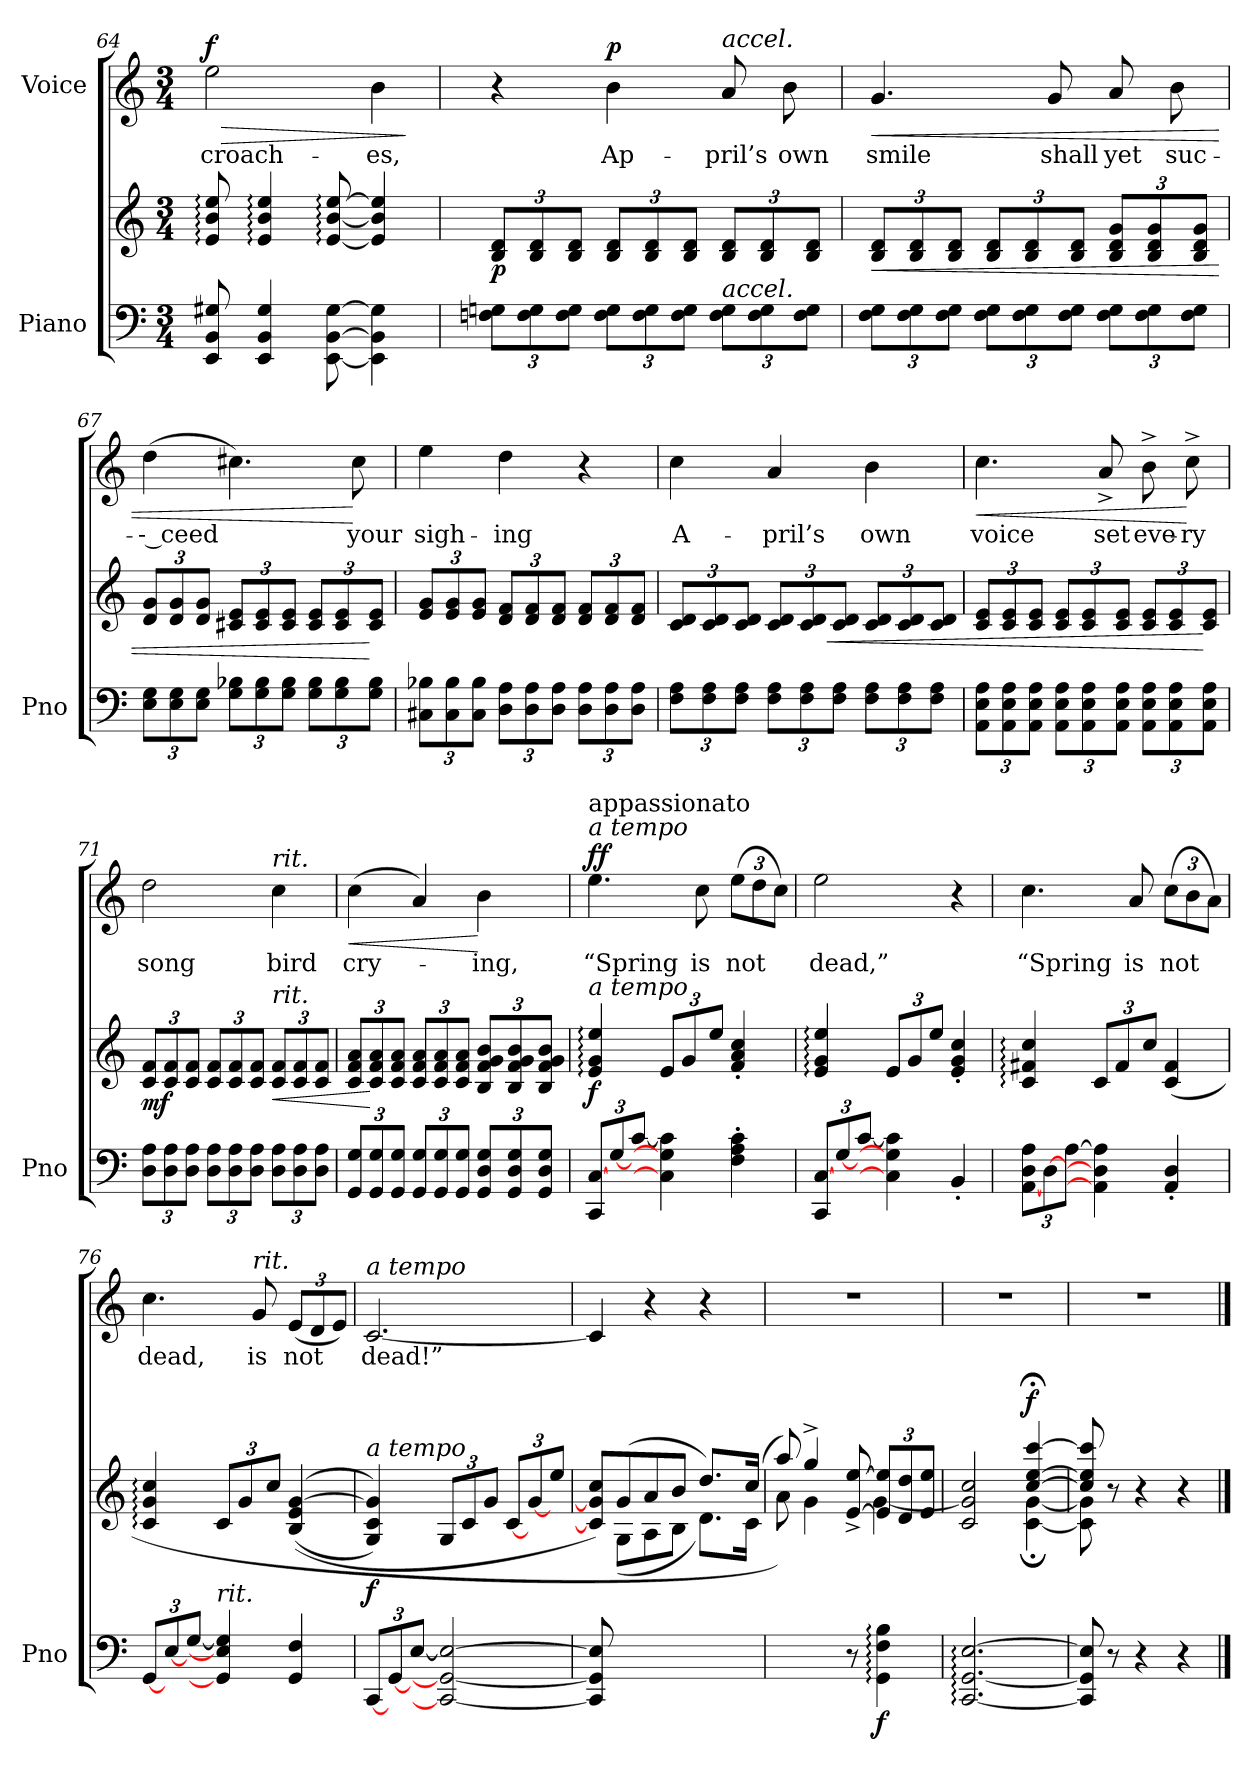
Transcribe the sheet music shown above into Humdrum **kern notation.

**kern	**kern	**dynam	**kern	**text	**dynam
*part2	*part2	*part2	*part1	*part1	*part1
*staff3	*staff2	*staff2/3	*staff1	*staff1	*staff1
*I"Piano	*	*	*I"Voice	*	*
*I'Pno	*	*	*	*	*
*clefF4	*clefG2	*	*clefG2	*	*
*k[]	*k[]	*	*k[]	*	*
*M3/4	*M3/4	*	*M3/4	*	*
=64	=64	=64	=64	=64	=64
!	!	!	!	!LO:LY:b	!LO:HP:b
!	!	!	!	!	!LO:DY:n=1:a
8EE/ 8BB/ 8G#X/	8e/: 8b/: 8ee/:	.	2ee\	-croach-	> f
4EE/ 4BB/ 4G#/	4e/: 4b/: 4ee/:	.	.	.	.
[8EE\ [8BB\ [8G#\	[8e/: [8b/: [8ee/:	.	.	.	.
!	!	!	!	!LO:LY:b	!
4EE\] 4BB\] 4G#\]	4e/] 4b/] 4ee/]	.	4b\	-es,	.
.	.	.	.	.	]
=65	=65	=65	=65	=65	=65
*Xbrackettup	*Xbrackettup	*	*	*	*
!	!	!LO:DY:b	!	!	!
12Fn\ 12Gn\L	12B/ 12d/L	p	4r	.	.
12F\ 12G\	12B/ 12d/	.	.	.	.
12F\ 12G\J	12B/ 12d/J	.	.	.	.
!	!	!	!	!LO:LY:b	!LO:DY:a
12F\ 12G\L	12B/ 12d/L	.	4b\	Ap-	p
12F\ 12G\	12B/ 12d/	.	.	.	.
12F\ 12G\J	12B/ 12d/J	.	.	.	.
!	!	!	!LO:TX:a:i:t=accel.	!	!
!LO:TX:a:i:t=accel.	!	!	!	!	!
!	!	!	!	!LO:LY:b	!
12F\ 12G\L	12B/ 12d/L	.	8a/	-pril’s	.
12F\ 12G\	12B/ 12d/	.	.	.	.
!	!	!	!	!LO:LY:b	!
.	.	.	8b\	own	.
12F\ 12G\J	12B/ 12d/J	.	.	.	.
=66	=66	=66	=66	=66	=66
*	*	*	*MM96	*	*
!	!	!LO:HP:b	!	!LO:LY:b	!LO:HP:b
12F\ 12G\L	12B/ 12d/L	<	4.g/	smile	<
12F\ 12G\	12B/ 12d/	.	.	.	.
12F\ 12G\J	12B/ 12d/J	.	.	.	.
12F\ 12G\L	12B/ 12d/L	.	.	.	.
12F\ 12G\	12B/ 12d/	.	.	.	.
!	!	!	!	!LO:LY:b	!
.	.	.	8g/	shall	.
12F\ 12G\J	12B/ 12d/J	.	.	.	.
!	!	!	!	!LO:LY:b	!
12F\ 12G\L	12B/ 12d/ 12g/L	.	8a/	yet	.
12F\ 12G\	12B/ 12d/ 12g/	.	.	.	.
!	!	!	!	!LO:LY:b	!
.	.	.	8b\	suc-	.
12F\ 12G\J	12B/ 12d/ 12g/J	.	.	.	.
!!LO:PB:g=z
=67	=67	=67	=67	=67	=67
!	!	!	!	!LO:LY:b	!
12E\ 12G\L	12d/ 12g/L	.	(>4dd\	-- ceed	.
12E\ 12G\	12d/ 12g/	.	.	.	.
12E\ 12G\J	12d/ 12g/J	.	.	.	.
12G\ 12B-X\L	12c#X/ 12e/L	.	4.cc#X\)	.	.
12G\ 12B-\	12c#/ 12e/	.	.	.	.
12G\ 12B-\J	12c#/ 12e/J	.	.	.	.
12G\ 12B-\L	12c#/ 12e/L	.	.	.	.
12G\ 12B-\	12c#/ 12e/	.	.	.	.
!	!	!	!	!LO:LY:b	!
.	.	.	8cc#\	your	[
12G\ 12B-\J	12c#/ 12e/J	[	.	.	.
=68	=68	=68	=68	=68	=68
!	!	!	!	!LO:LY:b	!
12C#X\ 12B-X\L	12e/ 12g/L	.	4ee\	sigh-	.
12C#\ 12B-\	12e/ 12g/	.	.	.	.
12C#\ 12B-\J	12e/ 12g/J	.	.	.	.
!	!	!	!	!LO:LY:b	!
12D\ 12A\L	12d/ 12f/L	.	4dd\	-ing	.
12D\ 12A\	12d/ 12f/	.	.	.	.
12D\ 12A\J	12d/ 12f/J	.	.	.	.
12D\ 12A\L	12d/ 12f/L	.	4r	.	.
12D\ 12A\	12d/ 12f/	.	.	.	.
12D\ 12A\J	12d/ 12f/J	.	.	.	.
=69	=69	=69	=69	=69	=69
!	!	!	!	!LO:LY:b	!
12F\ 12A\L	12c/ 12d/L	.	4cc\	A-	.
12F\ 12A\	12c/ 12d/	.	.	.	.
12F\ 12A\J	12c/ 12d/J	.	.	.	.
!	!	!	!	!LO:LY:b	!
12F\ 12A\L	12c/ 12d/L	.	4a/	-pril’s	.
12F\ 12A\	12c/ 12d/	.	.	.	.
!	!	!LO:HP:b	!	!	!
12F\ 12A\J	12c/ 12d/J	<	.	.	.
!	!	!	!	!LO:LY:b	!
12F\ 12A\L	12c/ 12d/L	.	4b\	own	.
12F\ 12A\	12c/ 12d/	.	.	.	.
12F\ 12A\J	12c/ 12d/J	.	.	.	.
!!LO:LB:g=z
=70	=70	=70	=70	=70	=70
!	!	!	!	!LO:LY:b	!LO:HP:b
12AA\ 12E\ 12A\L	12c/ 12e/L	.	4.cc\	voice	<
12AA\ 12E\ 12A\	12c/ 12e/	.	.	.	.
12AA\ 12E\ 12A\J	12c/ 12e/J	.	.	.	.
12AA\ 12E\ 12A\L	12c/ 12e/L	.	.	.	.
12AA\ 12E\ 12A\	12c/ 12e/	.	.	.	.
!	!	!	!	!LO:LY:b	!
.	.	.	8a^/	set	.
12AA\ 12E\ 12A\J	12c/ 12e/J	.	.	.	.
!	!	!	!	!LO:LY:b	!
12AA\ 12E\ 12A\L	12c/ 12e/L	.	8b^\	eve-	.
12AA\ 12E\ 12A\	12c/ 12e/	.	.	.	.
!	!	!	!	!LO:LY:b	!
.	.	.	8cc^\	-ry	[
12AA\ 12E\ 12A\J	12c/ 12e/J	[	.	.	.
=71	=71	=71	=71	=71	=71
!	!	!LO:DY:b	!	!LO:LY:b	!LO:DY:a
!	!	!	!	!	!LO:DY:n=1:a
12D\ 12A\L	12c/ 12f/L	mf	2dd\	song	other-dynamics f
12D\ 12A\	12c/ 12f/	.	.	.	.
12D\ 12A\J	12c/ 12f/J	.	.	.	.
12D\ 12A\L	12c/ 12f/L	.	.	.	.
12D\ 12A\	12c/ 12f/	.	.	.	.
12D\ 12A\J	12c/ 12f/J	.	.	.	.
*	*	*	*MM86	*	*
!	!	!	!LO:TX:a:i:t=rit.	!	!
!	!LO:TX:a:i:t=rit.	!	!	!	!
!	!	!LO:HP:b	!	!LO:LY:b	!
12D\ 12A\L	12c/ 12f/L	<	4cc\	bird	.
12D\ 12A\	12c/ 12f/	.	.	.	.
12D\ 12A\J	12c/ 12f/J	.	.	.	.
=72	=72	=72	=72	=72	=72
!	!	!	!	!LO:LY:b	!LO:HP:b
12GG/ 12G/L	12c/ 12f/ 12a/L	.	(>4cc\	cry-	<
12GG/ 12G/	12c/ 12f/ 12a/	[	.	.	.
12GG/ 12G/J	12c/ 12f/ 12a/J	.	.	.	.
12GG/ 12G/L	12c/ 12f/ 12a/L	.	4a/)	.	.
12GG/ 12G/	12c/ 12f/ 12a/	.	.	.	.
12GG/ 12G/J	12c/ 12f/ 12a/J	.	.	.	.
!	!	!	!	!LO:LY:b	!
12GG/ 12D/ 12G/L	12B/ 12f/ 12g/ 12b/L	.	4b\	-ing,	[
12GG/ 12D/ 12G/	12B/ 12f/ 12g/ 12b/	.	.	.	.
12GG/ 12D/ 12G/J	12B/ 12f/ 12g/ 12b/J	.	.	.	.
!!LO:LB:g=z
=73	=73	=73	=73	=73	=73
*	*	*	*MM80	*	*
!	!	!	!LO:TX:a:i:t=a tempo	!	!
!	!	!	!LO:TX:a:t=appassionato	!	!
!	!LO:TX:a:i:t=a tempo	!	!	!	!
!	!	!LO:DY:b	!	!LO:LY:b	!LO:DY:a
12CC/ [12C/L	4e/: 4g/: 4ee/:	f	4.ee\	“Spring	ff
[12G/	.	.	.	.	.
[12c/J	.	.	.	.	.
4C\] 4G\] 4c\]	12e/L	.	.	.	.
.	12g/	.	.	.	.
!	!	!	!	!LO:LY:b	!
.	.	.	8cc\	is	.
.	12ee/J	.	.	.	.
*	*	*	*Xbrackettup	*	*
!	!	!	!	!LO:LY:b	!
4F\' 4A\' 4c\'	(4f/' 4a/' 4cc/'	.	(>12ee\L	not	.
.	.	.	12dd\	.	.
.	.	.	12cc\J)	.	.
=74	=74	=74	=74	=74	=74
!	!	!	!	!LO:LY:b	!
12CC/ [12C/L	4e/: 4g/: 4ee/:	.	2ee\	dead,”	.
[12G/	.	.	.	.	.
[12c/J	.	.	.	.	.
4C\] 4G\] 4c\]	12e/L	.	.	.	.
.	12g/	.	.	.	.
.	12ee/J	.	.	.	.
4BB'/	(4e/' 4g/' 4cc/'	.	4r	.	.
=75	=75	=75	=75	=75	=75
!	!	!	!	!LO:LY:b	!
[12AA\ 12D\ 12A\L	4c/: 4f#X/: 4cc/:	.	4.cc\	“Spring	.
[12D\	.	.	.	.	.
[12A\J	.	.	.	.	.
4AA\] 4D\] 4A\]	12c/L	.	.	.	.
.	12f#/	.	.	.	.
!	!	!	!	!LO:LY:b	!
.	.	.	8a/	is	.
.	12cc/J	.	.	.	.
!	!	!	!	!LO:LY:b	!
4AA/' 4D/'	(4c/ 4f#/	.	(>12cc\L	not	.
.	.	.	12b\	.	.
.	.	.	12a\J)	.	.
=76	=76	=76	=76	=76	=76
!	!	!	!	!LO:LY:b	!
[12GG/L	4c/: 4g/: 4cc/:	.	4.cc\	dead,	.
[12E/	.	.	.	.	.
[12G/J	.	.	.	.	.
!LO:TX:a:i:t=rit.	!	!	!	!	!
4GG/] 4E/] 4G/]	12c/L	.	.	.	.
.	12g/	.	.	.	.
*	*	*	*MM74	*	*
!	!	!	!LO:TX:a:i:t=rit.	!	!
!	!	!	!	!LO:LY:b	!
.	.	.	8g/	is	.
.	12cc/J	.	.	.	.
!	!	!	!	!LO:LY:b	!
4GG/ 4F/	((<(>4B/ 4e/ [4g/	.	(<12e/L	not	.
.	.	.	12d/	.	.
.	.	.	12e/J)	.	.
!!LO:LB:g=z
=77	=77	=77	=77	=77	=77
*	*	*	*MM80	*	*
!	!	!	!LO:TX:a:i:t=a tempo	!	!
!	!LO:TX:a:i:t=a tempo	!	!	!	!
!	!	!LO:DY:b	!	!LO:LY:b	!
(>[12CC/L	4G/ 4c/ 4g/]))	f	[2.c/	dead!”	.
[12GG/	.	.	.	.	.
[12E/J	.	.	.	.	.
2CC/_ 2GG/_ 2E/_	12G/L	.	.	.	.
.	12c/	.	.	.	.
.	12g/J	.	.	.	.
.	[12c/L	.	.	.	.
.	[12g/	.	.	.	.
.	12ee/J	.	.	.	.
=78	=78	=78	=78	=78	=78
*	*^	*	*	*	*
8CC/] 8GG/] 8E/]	8c/] 8g/] 8cc/L)	8ryy	.	4c/]	.	.
2ryy	(>8g/	(<8G\L	.	.	.	.
.	8a/	8A\	.	4r	.	.
.	8b/J	8B\J	.	.	.	.
.	8.dd/L)	8.d\L)	.	4r	.	.
8ryy	.	.	.	.	.	.
.	(>16cc/Jk	(<16c\Jk	.	.	.	.
=79	=79	=79	=79	=79	=79	=79
*	*	*^	*	*	*	*
4.ryy	8aa/)	2ryy	8a\)	.	2.r	.	.
.	4gg^/	.	4g\	.	.	.	.
8r	[8e/^ [8ee/^	.	4.ryy	.	.	.	.
!	!	!	!	!LO:DY:b=2	!	!	!
4GG\: 4F\: 4B\:	12e/] 12ee/]L	[4g\	.	f	.	.	.
.	12d/ 12dd/	.	.	.	.	.	.
.	12e/ 12ee/J	.	.	.	.	.	.
*	*	*v	*v	*	*	*	*
=80	=80	=80	=80	=80	=80	=80
[2.CC/: [2.GG/: [2.E/:	2c/ 2g/] 2cc/	2ryy	.	2.r	.	.
!	!	!	!LO:DY:a	!	!	!
.	[4cc/;< [4ee/;< [4ccc/;<	[4c\; [4g\;	f	.	.	.
=81	=81	=81	=81	=81	=81	=81
8CC/] 8GG/] 8E/]	8cc/] 8ee/] 8ccc/]	8c\] 8g\]	.	2.r	.	.
8r	8r	8ryy	.	.	.	.
4r	4r	4ryy	.	.	.	.
4r	4r	4ryy	.	.	.	.
*	*v	*v	*	*	*	*
==	==	==	==	==	==
*-	*-	*-	*-	*-	*-
